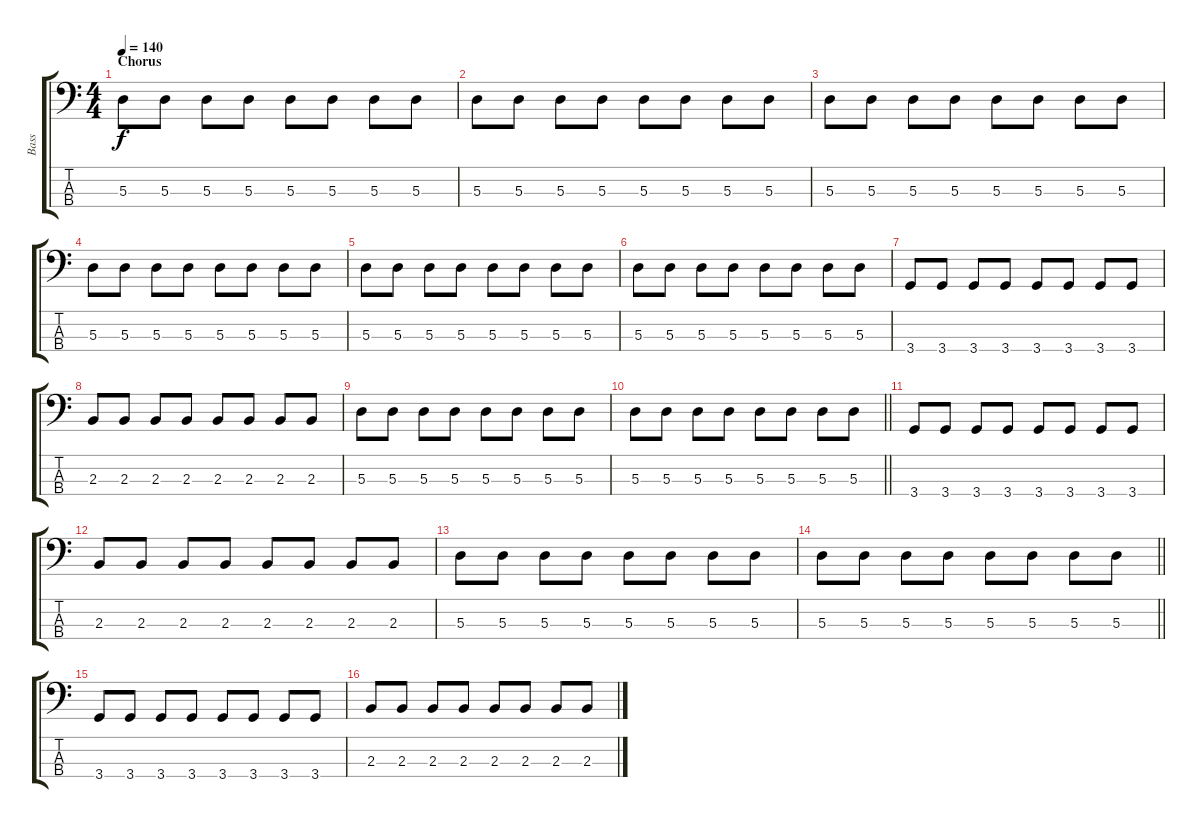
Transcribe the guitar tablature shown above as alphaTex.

\track ("Bass" "Bass") {instrument electricbassfinger}
\staff {score tabs}
\tuning (G2 D2 A1 E1) {hide}
\ts (4 4)
\section ("" "Chorus")
\tempo 140
\clef f4
\ks c
5.3.8{dy f} 5.3.8 5.3.8 5.3.8 5.3.8 5.3.8 5.3.8 5.3.8 |
5.3.8 5.3.8 5.3.8 5.3.8 5.3.8 5.3.8 5.3.8 5.3.8 |
5.3.8 5.3.8 5.3.8 5.3.8 5.3.8 5.3.8 5.3.8 5.3.8 |
5.3.8 5.3.8 5.3.8 5.3.8 5.3.8 5.3.8 5.3.8 5.3.8 |
5.3.8 5.3.8 5.3.8 5.3.8 5.3.8 5.3.8 5.3.8 5.3.8 |
5.3.8 5.3.8 5.3.8 5.3.8 5.3.8 5.3.8 5.3.8 5.3.8 |
3.4.8 3.4.8 3.4.8 3.4.8 3.4.8 3.4.8 3.4.8 3.4.8 |
2.3.8 2.3.8 2.3.8 2.3.8 2.3.8 2.3.8 2.3.8 2.3.8 |
5.3.8 5.3.8 5.3.8 5.3.8 5.3.8 5.3.8 5.3.8 5.3.8 |
\barLineRight lightlight
5.3.8 5.3.8 5.3.8 5.3.8 5.3.8 5.3.8 5.3.8 5.3.8 |
3.4.8 3.4.8 3.4.8 3.4.8 3.4.8 3.4.8 3.4.8 3.4.8 |
2.3.8 2.3.8 2.3.8 2.3.8 2.3.8 2.3.8 2.3.8 2.3.8 |
5.3.8 5.3.8 5.3.8 5.3.8 5.3.8 5.3.8 5.3.8 5.3.8 |
\barLineRight lightlight
5.3.8 5.3.8 5.3.8 5.3.8 5.3.8 5.3.8 5.3.8 5.3.8 |
3.4.8 3.4.8 3.4.8 3.4.8 3.4.8 3.4.8 3.4.8 3.4.8 |
2.3.8 2.3.8 2.3.8 2.3.8 2.3.8 2.3.8 2.3.8 2.3.8
